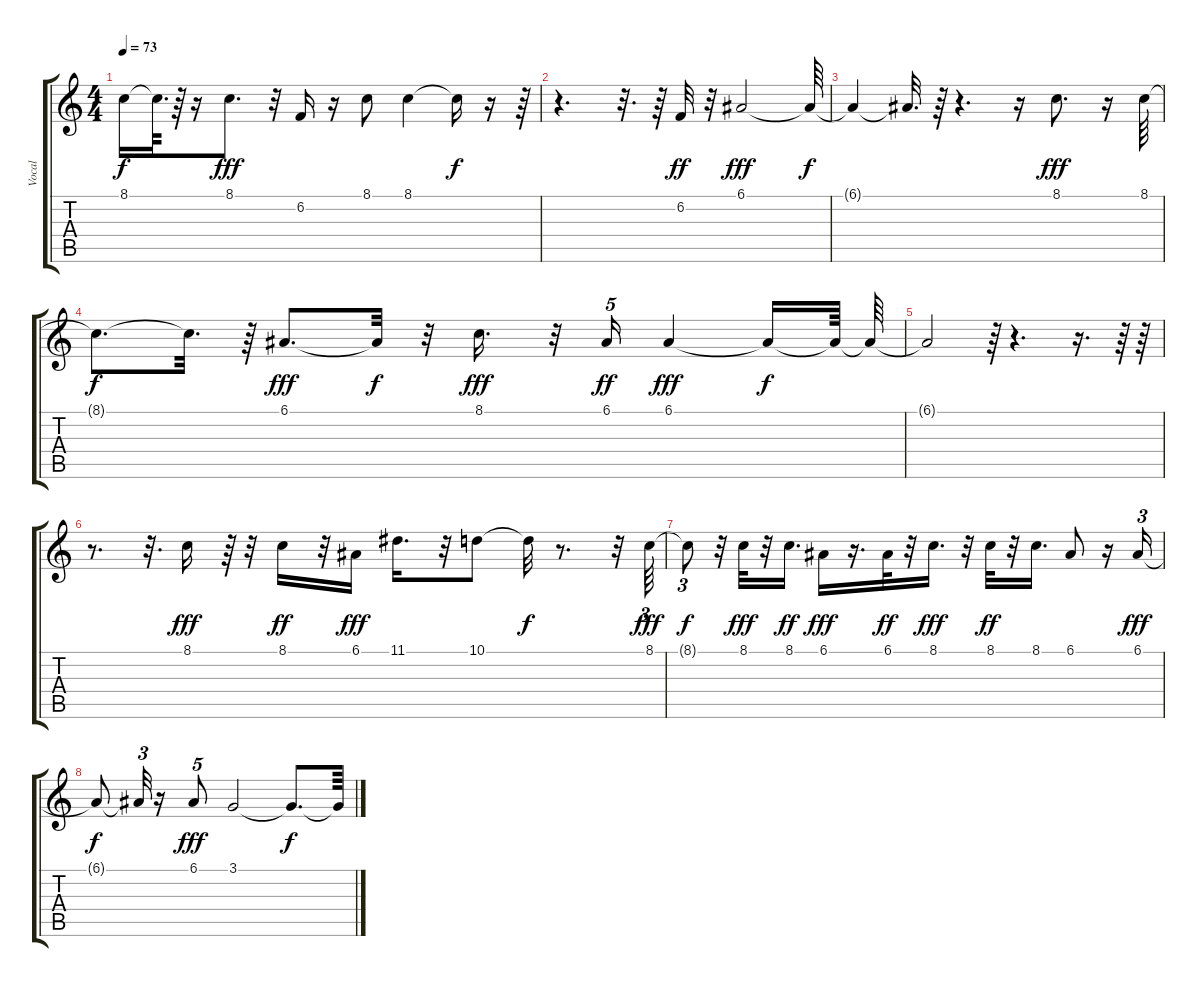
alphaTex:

\track ("Vocal" "Vocal") {instrument vibraphone}
\staff {score tabs}
\tuning (E4 B3 G3 D3 A2 E2) {hide}
\ts (4 4)
\tempo 73
\clef g2
\ks c
8.1{t}.16{dy f} 8.1{t}.64{d} r.64 r.16 8.1.8{d dy fff} r.32 6.2.16 r.16 8.1.8 8.1.4 8.1{t}.16{dy f} r.16 r.64 |
r.4{d} r.32{d} r.64 6.2.32{dy ff} r.32 6.1.2{dy fff} 6.1{t}.64{dy f} |
6.1{t}.4 6.1{t}.32{d} r.64 r.4{d} r.16 8.1.8{d dy fff} r.16 8.1.64 |
8.1{t}.8{d dy f} 8.1{t}.32{d} r.64 6.1.8{d dy fff} 6.1{t}.32{dy f} r.32 8.1.16{d dy fff} r.32 6.1.16{tu (5 4) dy ff} 6.1.4{dy fff} 6.1{t}.16{dy f} 6.1{t}.64 6.1{t}.64 |
6.1{t}.2 r.64 r.4{d} r.16{d} r.64 r.64 |
r.8{d} r.32{d} 8.1.16{dy fff} r.64 r.32 8.1.16{dy ff} r.32 6.1.16{dy fff} 11.1.16{d} r.32 10.1.8 10.1{t}.32{dy f} r.8{d} r.32 8.1.64{tu (3 2) dy fff} |
8.1{t}.8{tu (3 2) dy f} r.32 8.1.32{dy fff} r.32 8.1.16{d dy ff} 6.1.16{dy fff} r.16{d} 6.1.32{dy ff} r.32 8.1.16{d dy fff} r.32 8.1.32{dy ff} r.32 8.1.16{d} 6.1.8 r.16 6.1.16{tu (3 2) dy fff} |
6.1{t}.8{dy f} 6.1{t}.32{tu (3 2)} r.16 6.1.8{tu (5 4) dy fff} 3.1.2 3.1{t}.8{d dy f} 3.1{t}.64
